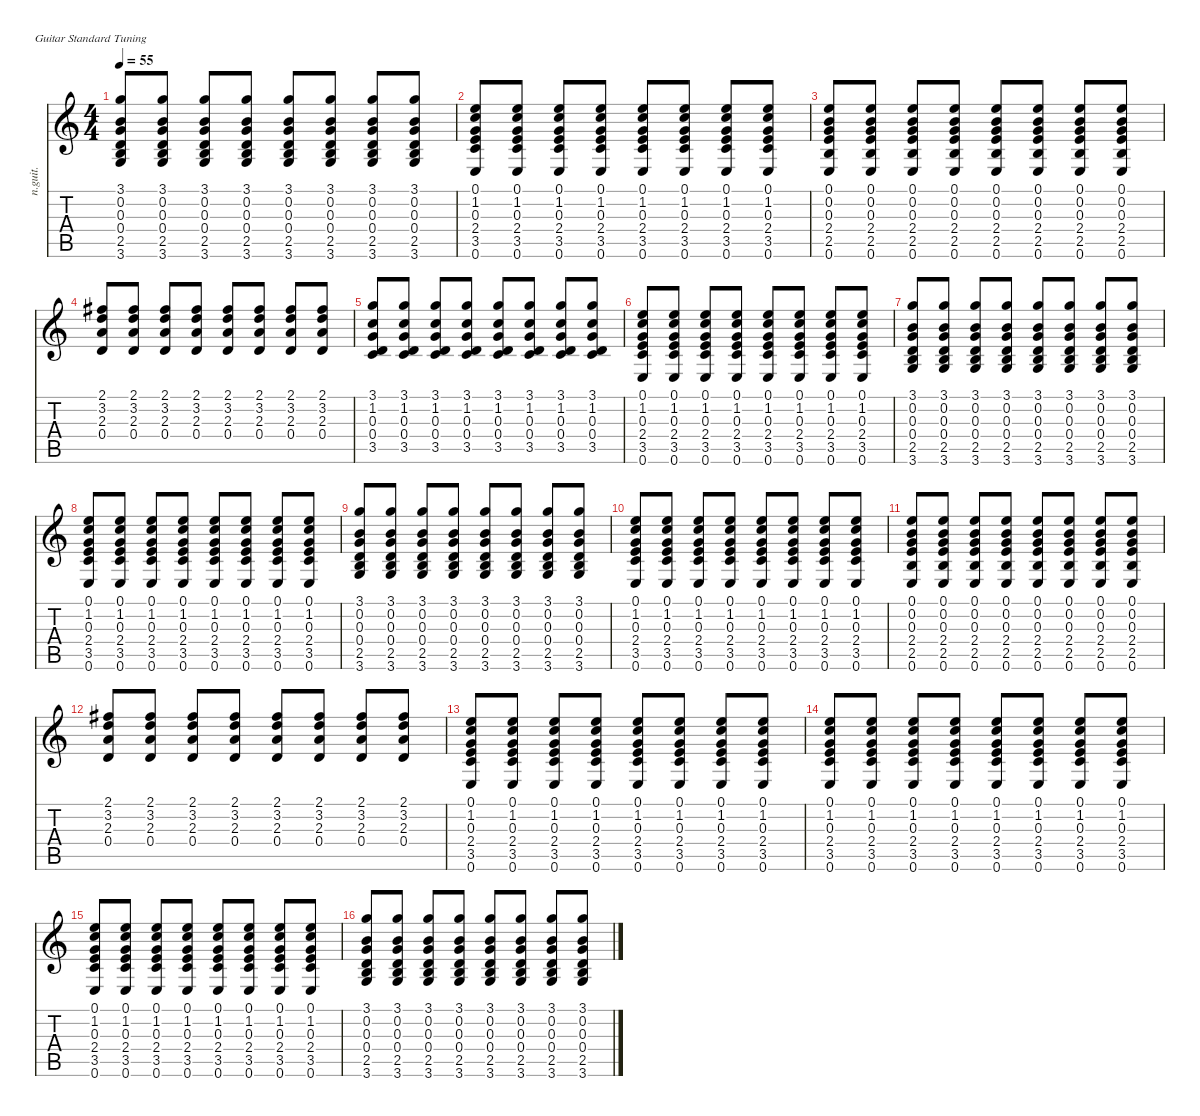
\defaultSystemsLayout 4
\hideDynamics
\bracketExtendMode nobrackets
\track ("Guitare 2" "n.guit.") {instrument acousticguitarnylon}
\staff {score tabs}
\tuning (E4 B3 G3 D3 A2 E2)
\ts (4 4)
\tempo 55
\clef g2
\ks c
(3.1 0.2 0.3 0.4 2.5 3.6).8{dy f} (3.1 0.2 0.3 0.4 2.5 3.6).8 (3.1 0.2 0.3 0.4 2.5 3.6).8 (3.1 0.2 0.3 0.4 2.5 3.6).8 (3.1 0.2 0.3 0.4 2.5 3.6).8 (3.1 0.2 0.3 0.4 2.5 3.6).8 (3.1 0.2 0.3 0.4 2.5 3.6).8 (3.1 0.2 0.3 0.4 2.5 3.6).8 |
(0.1 1.2 0.3 2.4 3.5 0.6).8 (0.1 1.2 0.3 2.4 3.5 0.6).8 (0.1 1.2 0.3 2.4 3.5 0.6).8 (0.1 1.2 0.3 2.4 3.5 0.6).8 (0.1 1.2 0.3 2.4 3.5 0.6).8 (0.1 1.2 0.3 2.4 3.5 0.6).8 (0.1 1.2 0.3 2.4 3.5 0.6).8 (0.1 1.2 0.3 2.4 3.5 0.6).8 |
(0.1 0.2 0.3 2.4 2.5 0.6).8 (0.1 0.2 0.3 2.4 2.5 0.6).8 (0.1 0.2 0.3 2.4 2.5 0.6).8 (0.1 0.2 0.3 2.4 2.5 0.6).8 (0.1 0.2 0.3 2.4 2.5 0.6).8 (0.1 0.2 0.3 2.4 2.5 0.6).8 (0.1 0.2 0.3 2.4 2.5 0.6).8 (0.1 0.2 0.3 2.4 2.5 0.6).8 |
(2.1{acc #} 3.2 2.3 0.4).8 (2.1{acc #} 3.2 2.3 0.4).8 (2.1{acc #} 3.2 2.3 0.4).8 (2.1{acc #} 3.2 2.3 0.4).8 (2.1{acc #} 3.2 2.3 0.4).8 (2.1{acc #} 3.2 2.3 0.4).8 (2.1{acc #} 3.2 2.3 0.4).8 (2.1{acc #} 3.2 2.3 0.4).8 |
(3.1 1.2 0.3 0.4 3.5).8 (3.1 1.2 0.3 0.4 3.5).8 (3.1 1.2 0.3 0.4 3.5).8 (3.1 1.2 0.3 0.4 3.5).8 (3.1 1.2 0.3 0.4 3.5).8 (3.1 1.2 0.3 0.4 3.5).8 (3.1 1.2 0.3 0.4 3.5).8 (3.1 1.2 0.3 0.4 3.5).8 |
(0.1 1.2 0.3 2.4 3.5 0.6).8 (0.1 1.2 0.3 2.4 3.5 0.6).8 (0.1 1.2 0.3 2.4 3.5 0.6).8 (0.1 1.2 0.3 2.4 3.5 0.6).8 (0.1 1.2 0.3 2.4 3.5 0.6).8 (0.1 1.2 0.3 2.4 3.5 0.6).8 (0.1 1.2 0.3 2.4 3.5 0.6).8 (0.1 1.2 0.3 2.4 3.5 0.6).8 |
(3.1 0.2 0.3 0.4 2.5 3.6).8 (3.1 0.2 0.3 0.4 2.5 3.6).8 (3.1 0.2 0.3 0.4 2.5 3.6).8 (3.1 0.2 0.3 0.4 2.5 3.6).8 (3.1 0.2 0.3 0.4 2.5 3.6).8 (3.1 0.2 0.3 0.4 2.5 3.6).8 (3.1 0.2 0.3 0.4 2.5 3.6).8 (3.1 0.2 0.3 0.4 2.5 3.6).8 |
(0.1 1.2 0.3 2.4 3.5 0.6).8 (0.1 1.2 0.3 2.4 3.5 0.6).8 (0.1 1.2 0.3 2.4 3.5 0.6).8 (0.1 1.2 0.3 2.4 3.5 0.6).8 (0.1 1.2 0.3 2.4 3.5 0.6).8 (0.1 1.2 0.3 2.4 3.5 0.6).8 (0.1 1.2 0.3 2.4 3.5 0.6).8 (0.1 1.2 0.3 2.4 3.5 0.6).8 |
(3.1 0.2 0.3 0.4 2.5 3.6).8 (3.1 0.2 0.3 0.4 2.5 3.6).8 (3.1 0.2 0.3 0.4 2.5 3.6).8 (3.1 0.2 0.3 0.4 2.5 3.6).8 (3.1 0.2 0.3 0.4 2.5 3.6).8 (3.1 0.2 0.3 0.4 2.5 3.6).8 (3.1 0.2 0.3 0.4 2.5 3.6).8 (3.1 0.2 0.3 0.4 2.5 3.6).8 |
(0.1 1.2 0.3 2.4 3.5 0.6).8 (0.1 1.2 0.3 2.4 3.5 0.6).8 (0.1 1.2 0.3 2.4 3.5 0.6).8 (0.1 1.2 0.3 2.4 3.5 0.6).8 (0.1 1.2 0.3 2.4 3.5 0.6).8 (0.1 1.2 0.3 2.4 3.5 0.6).8 (0.1 1.2 0.3 2.4 3.5 0.6).8 (0.1 1.2 0.3 2.4 3.5 0.6).8 |
(0.1 0.2 0.3 2.4 2.5 0.6).8 (0.1 0.2 0.3 2.4 2.5 0.6).8 (0.1 0.2 0.3 2.4 2.5 0.6).8 (0.1 0.2 0.3 2.4 2.5 0.6).8 (0.1 0.2 0.3 2.4 2.5 0.6).8 (0.1 0.2 0.3 2.4 2.5 0.6).8 (0.1 0.2 0.3 2.4 2.5 0.6).8 (0.1 0.2 0.3 2.4 2.5 0.6).8 |
(2.1{acc #} 3.2 2.3 0.4).8 (2.1{acc #} 3.2 2.3 0.4).8 (2.1{acc #} 3.2 2.3 0.4).8 (2.1{acc #} 3.2 2.3 0.4).8 (2.1{acc #} 3.2 2.3 0.4).8 (2.1{acc #} 3.2 2.3 0.4).8 (2.1{acc #} 3.2 2.3 0.4).8 (2.1{acc #} 3.2 2.3 0.4).8 |
(0.1 1.2 0.3 2.4 3.5 0.6).8 (0.1 1.2 0.3 2.4 3.5 0.6).8 (0.1 1.2 0.3 2.4 3.5 0.6).8 (0.1 1.2 0.3 2.4 3.5 0.6).8 (0.1 1.2 0.3 2.4 3.5 0.6).8 (0.1 1.2 0.3 2.4 3.5 0.6).8 (0.1 1.2 0.3 2.4 3.5 0.6).8 (0.1 1.2 0.3 2.4 3.5 0.6).8 |
(0.1 1.2 0.3 2.4 3.5 0.6).8 (0.1 1.2 0.3 2.4 3.5 0.6).8 (0.1 1.2 0.3 2.4 3.5 0.6).8 (0.1 1.2 0.3 2.4 3.5 0.6).8 (0.1 1.2 0.3 2.4 3.5 0.6).8 (0.1 1.2 0.3 2.4 3.5 0.6).8 (0.1 1.2 0.3 2.4 3.5 0.6).8 (0.1 1.2 0.3 2.4 3.5 0.6).8 |
(0.1 1.2 0.3 2.4 3.5 0.6).8 (0.1 1.2 0.3 2.4 3.5 0.6).8 (0.1 1.2 0.3 2.4 3.5 0.6).8 (0.1 1.2 0.3 2.4 3.5 0.6).8 (0.1 1.2 0.3 2.4 3.5 0.6).8 (0.1 1.2 0.3 2.4 3.5 0.6).8 (0.1 1.2 0.3 2.4 3.5 0.6).8 (0.1 1.2 0.3 2.4 3.5 0.6).8 |
(3.1 0.2 0.3 0.4 2.5 3.6).8 (3.1 0.2 0.3 0.4 2.5 3.6).8 (3.1 0.2 0.3 0.4 2.5 3.6).8 (3.1 0.2 0.3 0.4 2.5 3.6).8 (3.1 0.2 0.3 0.4 2.5 3.6).8 (3.1 0.2 0.3 0.4 2.5 3.6).8 (3.1 0.2 0.3 0.4 2.5 3.6).8 (3.1 0.2 0.3 0.4 2.5 3.6).8
